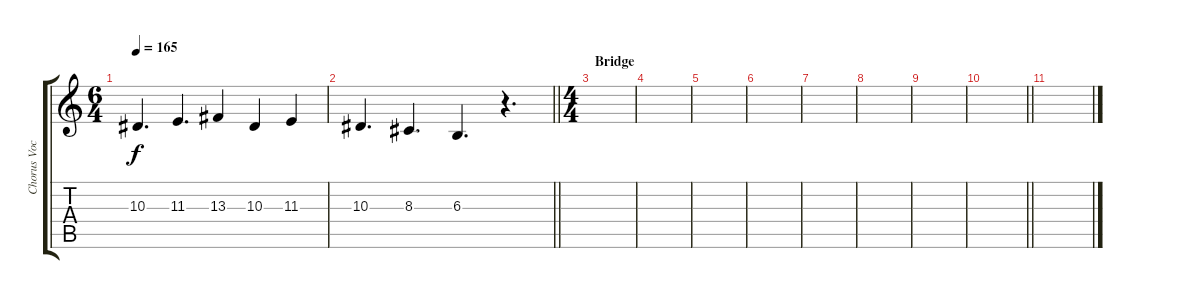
\track ("Chorus Vocals I" "Chorus Voc") {instrument pad4choir}
\staff {score tabs}
\tuning (D4 A3 F3 C3 G2 C2) {hide}
\ts (6 4)
\tempo 165
\clef g2
\ks c
10.3.4{d dy f} 11.3.4{d} 13.3.4 10.3.4 11.3.4 |
\barLineRight lightlight
10.3.4{d} 8.3.4{d} 6.3.4{d} r.4{d} |
\ts (4 4)
\section ("" "Bridge")
|
|
|
|
|
|
|
\barLineRight lightlight
|
\section ("" "")
